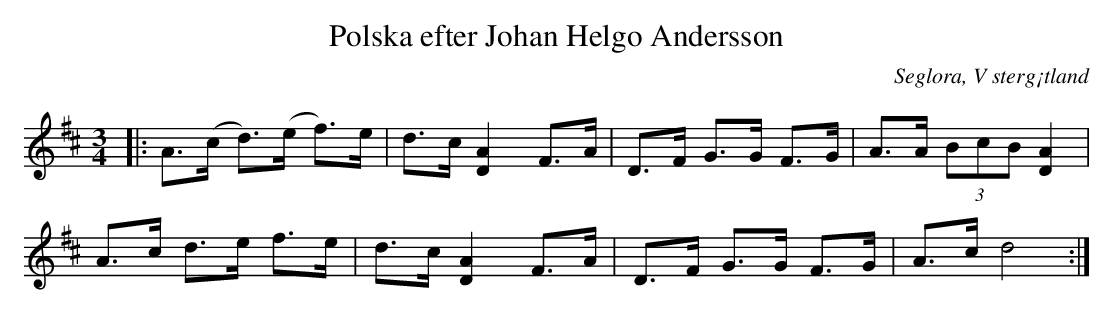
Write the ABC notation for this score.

X:1
T:Polska efter Johan Helgo Andersson
O:Seglora, V sterg¡tland
M:3/4
L:1/8
K:D
|: A>(c d>)(e f>)e| d>c [A2D2] F>A | D>F G>G F>G | A>A (3BcB [A2D2] |
   A>c d>e f>e| d>c [A2D2] F>A | D>F G>G F>G | A>c d4 :|
